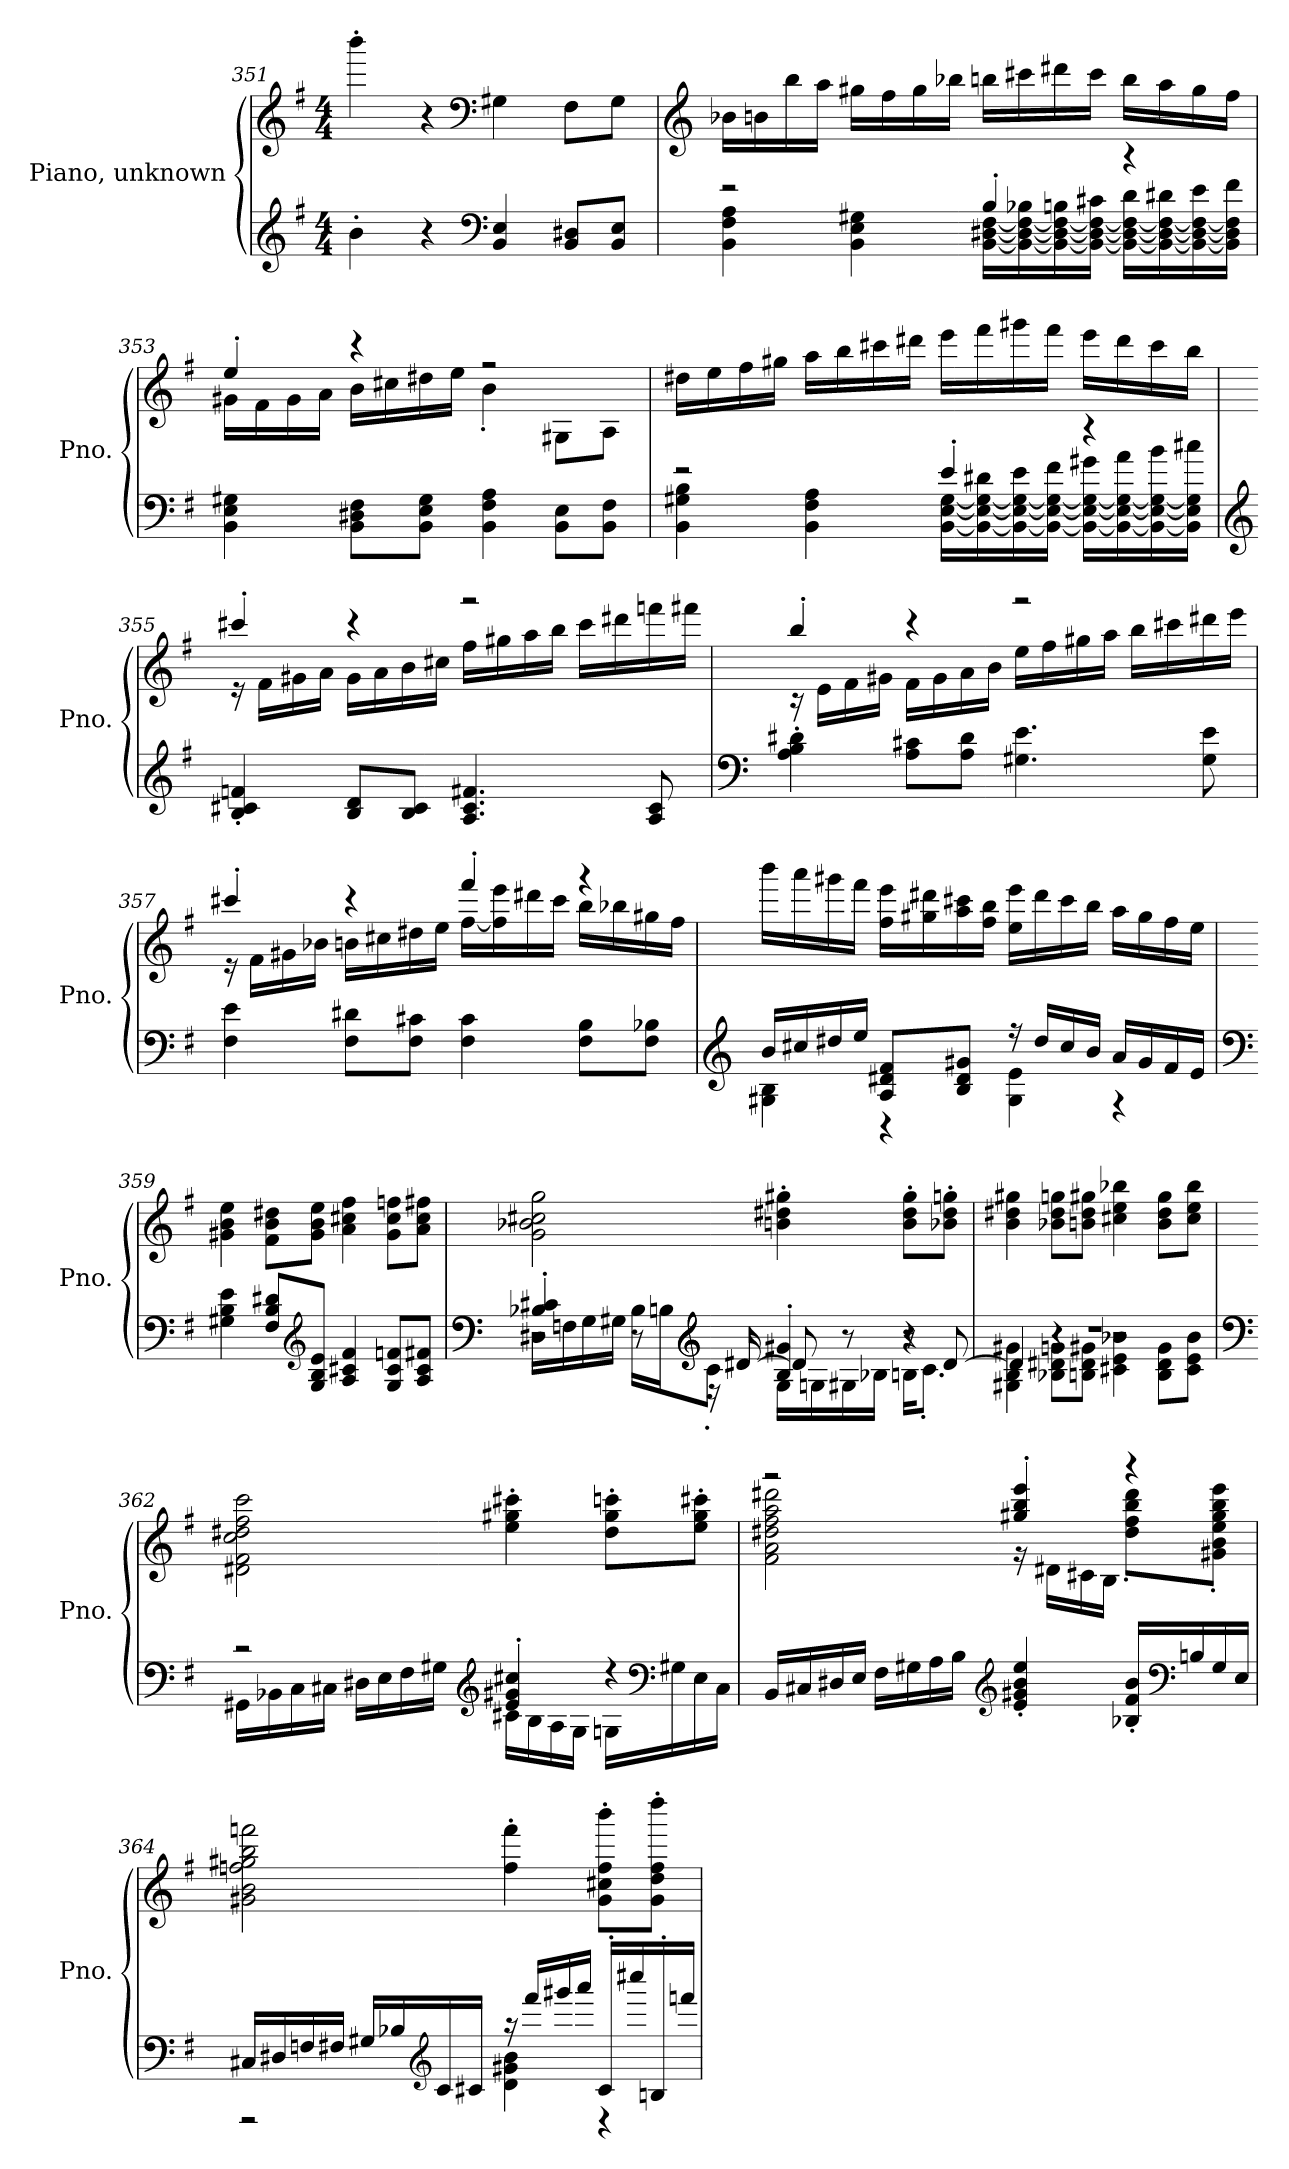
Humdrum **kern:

**kern	**kern
*part1	*part1
*staff2	*staff1
*I"Piano, unknown	*
*I'Pno.	*
*clefG2	*clefG2
*k[f#]	*k[f#]
*M4/4	*M4/4
=351	=351
4b'\	4bbb'\
4r	4r
*clefF4	*clefF4
4BB/ 4E/	4G#X\
8BB/ 8D#X/L	8F#\L
8BB/ 8E/J	8G#\J
!!LO:LB:g=z
=352	=352
*	*clefG2
*^	*
2r	4BB\ 4F#\ 4A\	16b-X\LL
.	.	16bn\
.	.	16bb\
.	.	16aa\JJ
.	4BB\ 4E\ 4G#X\	16gg#X\LL
.	.	16ff#\
.	.	16gg#\
.	.	16bb-X\JJ
4B'/	[16BB\ [16D#X\ [16F#\LL	16bbn\LL
.	16BB\_ 16D#\_ 16F#\_ 16B-X\	16ccc#X\
.	16BB\_ 16D#\_ 16F#\_ 16Bn\	16ddd#X\
.	16BB\_ 16D#\_ 16F#\_ 16c#X\JJ	16ccc#\JJ
4r	16BB\_ 16D#\_ 16F#\_ 16d\LL	16bb\LL
.	16BB\_ 16D#\_ 16F#\_ 16d#X\	16aa\
.	16BB\_ 16D#\_ 16F#\_ 16e\	16gg#\
.	16BB\] 16D#\] 16F#\] 16f#\JJ	16ff#\JJ
*v	*v	*
=353	=353
*	*^
4BB\ 4E\ 4G#X\	4ee'/	16g#X\LL
.	.	16f#\
.	.	16g#\
.	.	16a\JJ
8BB\ 8D#X\ 8F#\L	4r	16b\LL
.	.	16cc#X\
8BB\ 8E\ 8G#\J	.	16dd#X\
.	.	16ee\JJ
4BB\ 4F#\ 4A\	2r	4b'\
8BB\ 8E\L	.	8G#X\L
8BB\ 8F#\J	.	8A\J
*	*v	*v
!!LO:LB:g=z
=354	=354
*^	*
2r	4BB\ 4G#X\ 4B\	16dd#X\LL
.	.	16ee\
.	.	16ff#\
.	.	16gg#X\JJ
.	4BB\ 4F#\ 4A\	16aa\LL
.	.	16bb\
.	.	16ccc#X\
.	.	16ddd#X\JJ
4e'/	[16BB\ [16E\ [16G#\LL	16eee\LL
.	16BB\_ 16E\_ 16G#\_ 16d#X\	16fff#\
.	16BB\_ 16E\_ 16G#\_ 16e\	16ggg#X\
.	16BB\_ 16E\_ 16G#\_ 16f#\JJ	16fff#\JJ
4r	16BB\_ 16E\_ 16G#\_ 16g#X\LL	16eee\LL
.	16BB\_ 16E\_ 16G#\_ 16a\	16ddd#\
.	16BB\_ 16E\_ 16G#\_ 16b\	16ccc#\
.	16BB\] 16E\] 16G#\] 16cc#X\JJ	16bb\JJ
*v	*v	*
!!LO:LB:g=z
=355	=355
*clefG2	*
*	*^
4B/' 4c#X/' 4fn/'	4ccc#X'/	16r
.	.	16f#\LL
.	.	16g#X\
.	.	16a\JJ
8B/ 8d/L	4r	16g#\LL
.	.	16a\
8B/ 8c#/J	.	16b\
.	.	16cc#X\JJ
4.A/ 4.c#/ 4.f#X/	2r	16ff#\LL
.	.	16gg#X\
.	.	16aa\
.	.	16bb\JJ
.	.	16ccc#\LL
.	.	16ddd#X\
8A/ 8c#/	.	16fffn\
.	.	16fff#X\JJ
!!LO:PB:g=z	!!
=356	=356	=356
*clefF4	*	*
4A\' 4B\' 4d#X\'	4bb'/	16r
.	.	16e\LL
.	.	16f#\
.	.	16g#X\JJ
8A\ 8c#X\L	4r	16f#\LL
.	.	16g#\
8A\ 8d#\J	.	16a\
.	.	16b\JJ
4.G#X\ 4.e\	2r	16ee\LL
.	.	16ff#\
.	.	16gg#X\
.	.	16aa\JJ
.	.	16bb\LL
.	.	16ccc#X\
8G#\ 8e\	.	16ddd#X\
.	.	16eee\JJ
!!LO:LB:g=z	!!
=357	=357	=357
4F#\ 4e\	4ccc#X'/	16r
.	.	16f#\LL
.	.	16g#X\
.	.	16b-X\JJ
8F#\ 8d#X\L	4r	16bn\LL
.	.	16cc#X\
8F#\ 8c#X\J	.	16dd#X\
.	.	16ee\JJ
4F#\ 4c#\	4fff#'/	[16ff#\LL
.	.	16ff#\] 16eee\
.	.	16ddd#X\
.	.	16ccc#\JJ
8F#\ 8B\L	4r	16bb\LL
.	.	16bb-X\
8F#\ 8B-X\J	.	16gg#X\
.	.	16ff#\JJ
*	*v	*v
!!LO:LB:g=z
=358	=358
*clefG2	*
*^	*
16b/LL	4G#X\ 4B\	16bbb\LL
16cc#X/	.	16aaa\
16dd#X/	.	16ggg#X\
16ee/JJ	.	16fff#\JJ
8A/ 8d#X/ 8f#/L	4r	16ff#\ 16eee\LL
.	.	16gg#X\ 16ddd#X\
8B/ 8d#/ 8g#X/J	.	16aa\ 16ccc#X\
.	.	16ff#\ 16bb\JJ
16r	4G#\ 4e\	16ee\ 16eee\LL
16dd#/LL	.	16ddd#\
16cc#/	.	16ccc#\
16b/JJ	.	16bb\JJ
16a/LL	4r	16aa\LL
16g#/	.	16gg#\
16f#/	.	16ff#\
16e/JJ	.	16ee\JJ
*v	*v	*
=359	=359
*clefF4	*
4G#X\ 4B\ 4e\	4g#X\ 4b\ 4ee\
8F#/ 8B/ 8d#X/L	8f#\ 8b\ 8dd#X\L
*clefG2	*
8G#/ 8B/ 8e/J	8g#\ 8b\ 8ee\J
4A/ 4c#X/ 4f#/	4a\ 4cc#X\ 4ff#\
8G#/ 8c#/ 8fn/L	8g#\ 8cc#\ 8ffn\L
8A/ 8c#/ 8f#X/J	8a\ 8cc#\ 8ff#X\J
!!LO:LB:g=z
=360	=360
*clefF4	*
*^	*
*	*^	*
2r	16D#X\LL	4B-X/' 4c#X/'	2g\ 2b-X\ 2cc#X\ 2gg\
.	16Fn\	.	.
.	16G\	.	.
.	16G#X\JJ	.	.
.	16B-\LL	8r	.
.	16Bn\J	.	.
*clefG2	*	*	*
.	8c#'\J	16r	.
.	.	[16d#X/	.
4B/' 4g#X/'	16G#\LL	8d#/]	4bn\' 4dd#X\' 4gg#X\'
.	16Gn\	.	.
.	16G#X\	8r	.
.	16B-X\JJ	.	.
4r	16Bn\KL	8r	8b\' 8dd#\' 8gg#\'L
.	8.c#'\J	.	.
.	.	[8d#/	8b-X\' 8dd#\' 8ggn\'J
=361	=361	=361	=361
1r	4G#X\ 4B\ 4g#X\	4d#/]	4b\ 4dd#X\ 4gg#X\
.	8B-X\ 8d#X\ 8gn\L	4r	8b-X\ 8dd#\ 8ggn\L
.	8Bn\ 8d#\ 8g#X\J	.	8bn\ 8dd#\ 8gg#X\J
.	4c#X\ 4e\ 4b-X\	2r	4cc#X\ 4ee\ 4bb-X\
.	8B\ 8d#\ 8g#\L	.	8b\ 8dd#\ 8gg#\L
.	8c#\ 8e\ 8b-\J	.	8cc#\ 8ee\ 8bb-\J
*v	*v	*v	*
!!LO:LB:g=z
=362	=362
*clefF4	*
*^	*
2r	16GG#X\LL	2d#X\ 2f#\ 2cc\ 2dd#X\ 2ff#\ 2ccc\
.	16BB-X\	.
.	16C\	.
.	16C#X\JJ	.
.	16D#X\LL	.
.	16E\	.
.	16F#\	.
.	16G#X\JJ	.
*clefG2	*	*
4e/' 4g#X/' 4cc#X/'	16c#X\LL	4ee\' 4gg#X\' 4ccc#X\'
.	16B\	.
.	16A\	.
.	16G#\JJ	.
4r	16Gn\LL	8dd#\' 8gg#\' 8cccn\'L
*clefF4	*	*
.	16G#X\	.
.	16E\	8ee\' 8gg#\' 8ccc#X\'J
.	16C#\JJ	.
*v	*v	*
!!LO:LB:g=z
=363	=363
*	*^
16BB/LL	2r	2f#\ 2a\ 2dd#X\ 2ff#\ 2aa\ 2ddd#X\
16C#X/	.	.
16D#X/	.	.
16E/JJ	.	.
16F#\LL	.	.
16G#X\	.	.
16A\	.	.
16B\JJ	.	.
*clefG2	*	*
4e/' 4g#X/' 4b/' 4ee/'	4gg#X/' 4bb/' 4eee/'	16r
.	.	16d#X\LL
.	.	16c#X\
.	.	16B\JJ
16B-X/' 16f#/' 16b/'LL	4r	8dd#\' 8ff#\' 8bb\' 8ddd#\'L
*clefF4	*	*
16Bn/	.	.
16G#/	.	8g#X\' 8b\' 8ee\' 8gg#\' 8bb\' 8eee\'J
16E/JJ	.	.
*	*v	*v
!!LO:PB:g=z
=364	=364
*^	*
16C#X/LL	2r	2g#X\ 2b\ 2ffn\ 2gg#X\ 2bb\ 2fffn\
16D#X/	.	.
16Fn/	.	.
16F#X/JJ	.	.
16G#X/LL	.	.
16B-X/	.	.
*clefG2	*	*
16c/	.	.
16c#X/JJ	.	.
16r	4d\ 4g#X\ 4b\	4ff\' 4fff\'
16fff#/LL	.	.
16ggg#X/	.	.
16aaa/JJ	.	.
16c#'/LL	4r	8g#\' 8cc#X\' 8ff\' 8bbb\'L
16cccc#X/	.	.
16Bn'/	.	8g#\' 8dd\' 8ff\' 8dddd\'J
16fffn/JJ	.	.
*v	*v	*
=	=
*-	*-
